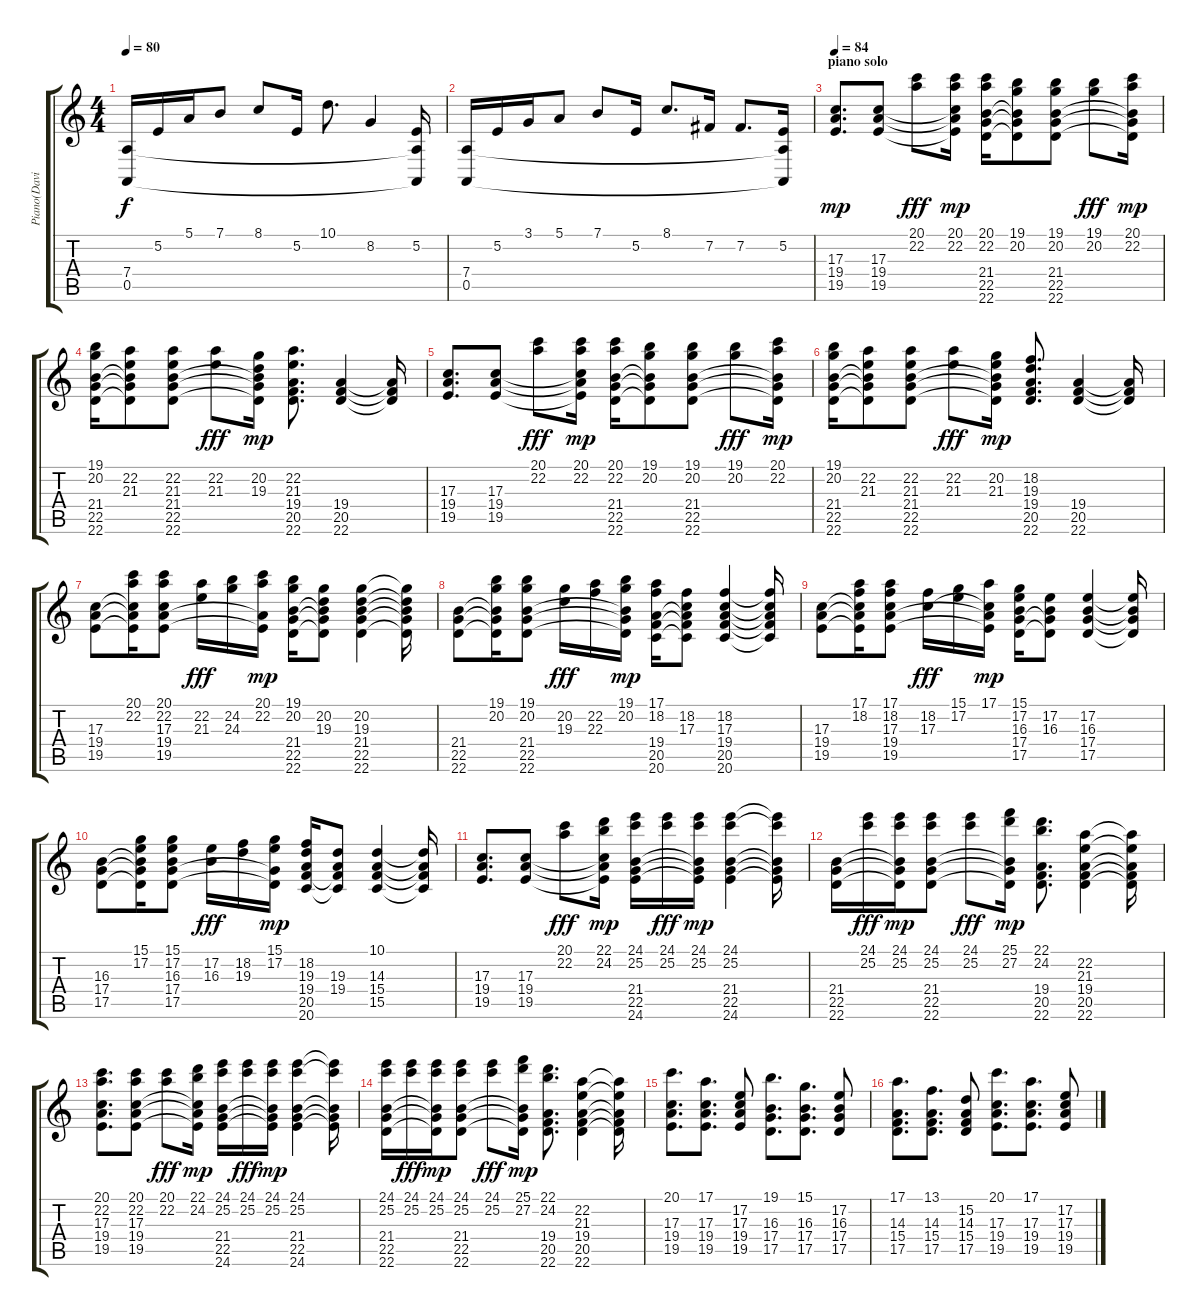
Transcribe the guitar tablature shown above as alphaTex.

\track ("Piano(Davies)" "Piano(Davi") {instrument acousticgrandpiano}
\staff {score tabs}
\tuning (E4 B3 G3 D3 A2 E2) {hide}
\ts (4 4)
\tempo 80
\clef g2
\ks c
(7.4 0.5).16{dy f} 5.2.16 5.1.16 7.1.8 8.1.8 5.2.16 10.1.8{d} 8.2.4 (5.2 7.4{t} 0.5{t}).16 |
(7.4 0.5).16 5.2.16 3.1.16 5.1.8 7.1.8 5.2.16 8.1.8{d} 7.2.16 7.2.8{d} (5.2 7.4{t} 0.5{t}).16 |
\section ("" "piano solo")
\tempo 84
(17.3 19.4 19.5).8{d dy mp instrument acousticgrandpiano} (17.3 19.4 19.5).8 (20.1 22.2).8{dy fff} (20.1 22.2 17.3{t} 19.4{t} 19.5{t}).16{dy mp} (20.1 22.2 21.4 22.5 22.6).16 (19.1 20.2 21.4{t} 22.5{t} 22.6{t}).8 (19.1 20.2 21.4 22.5 22.6).8 (19.1 20.2).8{dy fff} (20.1 22.2 21.4{t} 22.5{t} 22.6{t}).16{dy mp} |
(19.1 20.2 21.4 22.5 22.6).16 (22.2 21.3 21.4{t} 22.5{t} 22.6{t}).8 (22.2 21.3 21.4 22.5 22.6).8 (22.2 21.3).8{dy fff} (20.2 19.3 21.4{t} 22.5{t} 22.6{t}).16{dy mp} (22.2 21.3 19.4 20.5 22.6).8{d} (19.4 20.5 22.6).4 (19.4{t} 20.5{t} 22.6{t}).16 |
(17.3 19.4 19.5).8{d instrument acousticgrandpiano} (17.3 19.4 19.5).8 (20.1 22.2).8{dy fff} (20.1 22.2 17.3{t} 19.4{t} 19.5{t}).16{dy mp} (20.1 22.2 21.4 22.5 22.6).16 (19.1 20.2 21.4{t} 22.5{t} 22.6{t}).8 (19.1 20.2 21.4 22.5 22.6).8 (19.1 20.2).8{dy fff} (20.1 22.2 21.4{t} 22.5{t} 22.6{t}).16{dy mp} |
(19.1 20.2 21.4 22.5 22.6).16 (22.2 21.3 21.4{t} 22.5{t} 22.6{t}).8 (22.2 21.3 21.4 22.5 22.6).8 (22.2 21.3).8{dy fff} (20.2 21.3 21.4{t} 22.5{t} 22.6{t}).16{dy mp} (18.2 19.3 19.4 20.5 22.6).8{d} (19.4 20.5 22.6).4 (19.4{t} 20.5{t} 22.6{t}).16 |
(17.3 19.4 19.5).8 (20.1 22.2 17.3{t} 19.4{t} 19.5{t}).16 (20.1 22.2 17.3 19.4 19.5).8 (22.2 21.3).16{dy fff} (24.2 24.3).16 (20.1 22.2 19.4{t} 19.5{t}).16{dy mp} (19.1 20.2 21.4 22.5 22.6).16 (20.2 19.3 21.4{t} 22.5{t} 22.6{t}).8 (20.2 19.3 21.4 22.5 22.6).4 (20.2{t} 19.3{t} 21.4{t} 22.5{t} 22.6{t}).16 |
(21.4 22.5 22.6).8 (19.1 20.2 21.4{t} 22.5{t} 22.6{t}).16 (19.1 20.2 21.4 22.5 22.6).8 (20.2 19.3).16{dy fff} (22.2 22.3).16 (19.1 20.2 21.4{t} 22.5{t} 22.6{t}).16{dy mp} (17.1 18.2 19.4 20.5 20.6).16 (18.2 17.3 19.4{t} 20.5{t} 20.6{t}).8 (18.2 17.3 19.4 20.5 20.6).4 (18.2{t} 17.3{t} 19.4{t} 20.5{t} 20.6{t}).16 |
(17.3 19.4 19.5).8 (17.1 18.2 17.3{t} 19.4{t} 19.5{t}).16 (17.1 18.2 17.3 19.4 19.5).8 (18.2 17.3).16{dy fff} (15.1 17.2).16 (17.1 17.3{t} 19.4{t} 19.5{t}).16{dy mp} (15.1 17.2 16.3 17.4 17.5).16 (17.2 16.3 17.4{t} 17.5{t}).8 (17.2 16.3 17.4 17.5).4 (17.2{t} 16.3{t} 17.4{t} 17.5{t}).16 |
(16.3 17.4 17.5).8 (15.1 17.2 16.3{t} 17.4{t} 17.5{t}).16 (15.1 17.2 16.3 17.4 17.5).8 (17.2 16.3).16{dy fff} (18.2 19.3).16 (15.1 17.2 17.4{t} 17.5{t}).16{dy mp} (18.2 19.3 19.4 20.5 20.6).16 (19.3 19.4 20.5{t} 20.6{t}).8 (10.1 14.3 15.4 15.5).4 (10.1{t} 14.3{t} 15.4{t} 15.5{t}).16 |
(17.3 19.4 19.5).8{d} (17.3 19.4 19.5).8 (20.1 22.2).8{dy fff} (22.1 24.2 17.3{t} 19.4{t} 19.5{t}).16{dy mp} (24.1 25.2 21.4 22.5 24.6).16 (24.1 25.2).16{dy fff} (24.1 25.2 21.4{t} 22.5{t} 24.6{t}).16{dy mp} (24.1 25.2 21.4 22.5 24.6).4 (24.1{t} 25.2{t} 21.4{t} 22.5{t} 24.6{t}).16 |
(21.4 22.5 22.6).16 (24.1 25.2).16{dy fff} (24.1 25.2 21.4{t} 22.5{t} 22.6{t}).16{dy mp} (24.1 25.2 21.4 22.5 22.6).8 (24.1 25.2).8{dy fff} (25.1 27.2 21.4{t} 22.5{t} 22.6{t}).16{dy mp} (22.1 24.2 19.4 20.5 22.6).8{d} (22.2 21.3 19.4 20.5 22.6).4 (22.2{t} 21.3{t} 19.4{t} 20.5{t} 22.6{t}).16 |
(20.1 22.2 17.3 19.4 19.5).8{d} (20.1 22.2 17.3 19.4 19.5).8 (20.1 22.2).8{dy fff} (22.1 24.2 17.3{t} 19.4{t} 19.5{t}).16{dy mp} (24.1 25.2 21.4 22.5 24.6).16 (24.1 25.2).16{dy fff} (24.1 25.2 21.4{t} 22.5{t} 24.6{t}).16{dy mp} (24.1 25.2 21.4 22.5 24.6).4 (24.1{t} 25.2{t} 21.4{t} 22.5{t} 24.6{t}).16 |
(24.1 25.2 21.4 22.5 22.6).16 (24.1 25.2).16{dy fff} (24.1 25.2 21.4{t} 22.5{t} 22.6{t}).16{dy mp} (24.1 25.2 21.4 22.5 22.6).8 (24.1 25.2).8{dy fff} (25.1 27.2 21.4{t} 22.5{t} 22.6{t}).16{dy mp} (22.1 24.2 19.4 20.5 22.6).8{d} (22.2 21.3 19.4 20.5 22.6).4 (22.2{t} 21.3{t} 19.4{t} 20.5{t} 22.6{t}).16 |
(20.1 17.3 19.4 19.5).8{d} (17.1 17.3 19.4 19.5).8{d} (17.2 17.3 19.4 19.5).8 (19.1 16.3 17.4 17.5).8{d} (15.1 16.3 17.4 17.5).8{d} (17.2 16.3 17.4 17.5).8 |
(17.1 14.3 15.4 17.5).8{d} (13.1 14.3 15.4 17.5).8{d} (15.2 14.3 15.4 17.5).8 (20.1 17.3 19.4 19.5).8{d} (17.1 17.3 19.4 19.5).8{d} (17.2 17.3 19.4 19.5).8
